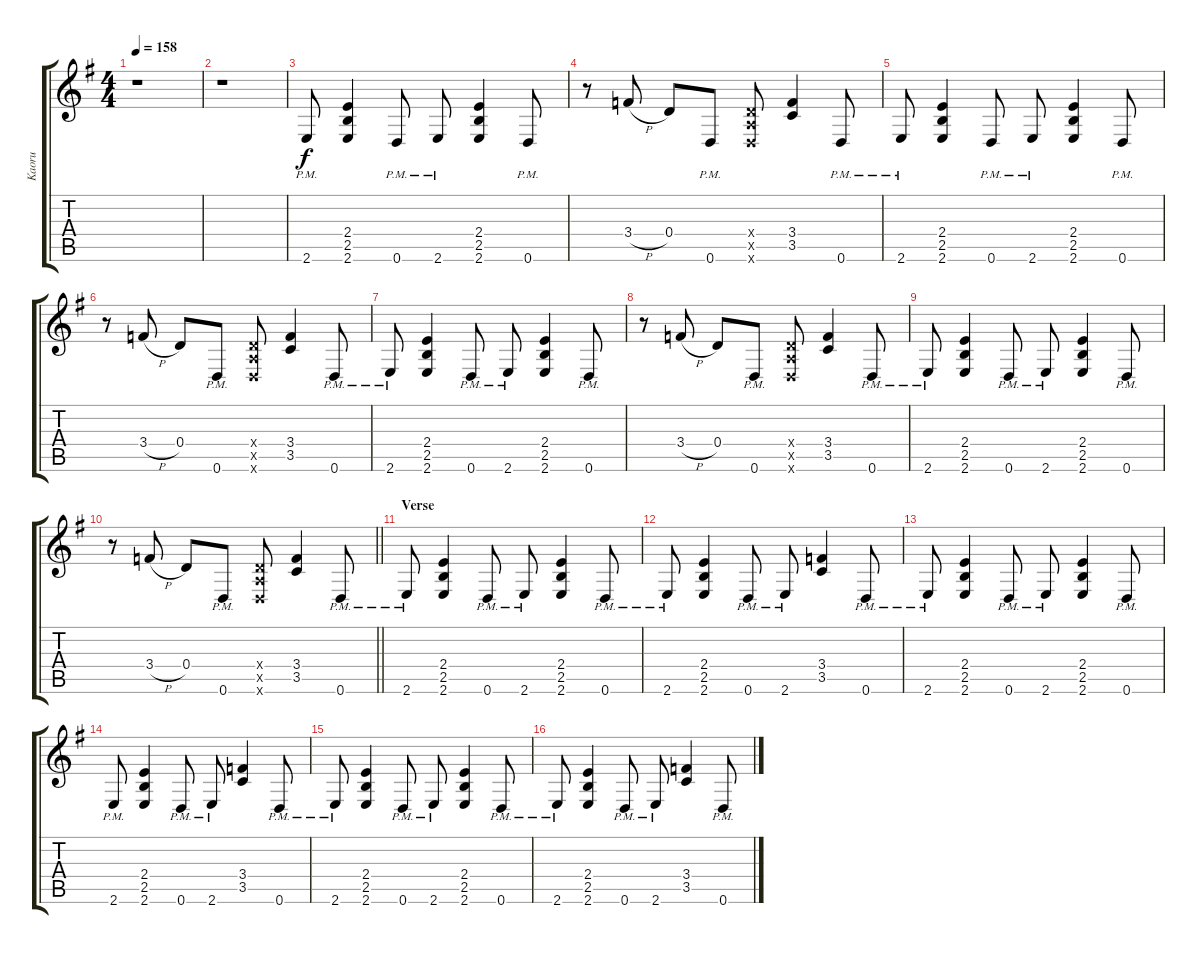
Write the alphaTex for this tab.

\track ("Kaoru" "Kaoru") {instrument distortionguitar}
\staff {score tabs}
\tuning (E4 B3 G3 D3 A2 D2) {hide}
\ts (4 4)
\tempo 158
\clef g2
\ks g
r.1{dy f} |
r.1 |
2.6{pm}.8 (2.4 2.5 2.6).4 0.6{pm}.8 2.6{pm}.8 (2.4 2.5 2.6).4 0.6{pm}.8 |
r.8 3.4{h}.8 0.4.8 0.6{pm}.8 (0.4{x} 0.5{x} 0.6{x}).8 (3.4 3.5).4 0.6{pm}.8 |
2.6{pm}.8 (2.4 2.5 2.6).4 0.6{pm}.8 2.6{pm}.8 (2.4 2.5 2.6).4 0.6{pm}.8 |
r.8 3.4{h}.8 0.4.8 0.6{pm}.8 (0.4{x} 0.5{x} 0.6{x}).8 (3.4 3.5).4 0.6{pm}.8 |
2.6{pm}.8 (2.4 2.5 2.6).4 0.6{pm}.8 2.6{pm}.8 (2.4 2.5 2.6).4 0.6{pm}.8 |
r.8 3.4{h}.8 0.4.8 0.6{pm}.8 (0.4{x} 0.5{x} 0.6{x}).8 (3.4 3.5).4 0.6{pm}.8 |
2.6{pm}.8 (2.4 2.5 2.6).4 0.6{pm}.8 2.6{pm}.8 (2.4 2.5 2.6).4 0.6{pm}.8 |
\barLineRight lightlight
r.8 3.4{h}.8 0.4.8 0.6{pm}.8 (0.4{x} 0.5{x} 0.6{x}).8 (3.4 3.5).4 0.6{pm}.8 |
\section ("" "Verse ")
2.6{pm}.8 (2.4 2.5 2.6).4 0.6{pm}.8 2.6{pm}.8 (2.4 2.5 2.6).4 0.6{pm}.8 |
2.6{pm}.8 (2.4 2.5 2.6).4 0.6{pm}.8 2.6{pm}.8 (3.4 3.5).4 0.6{pm}.8 |
2.6{pm}.8 (2.4 2.5 2.6).4 0.6{pm}.8 2.6{pm}.8 (2.4 2.5 2.6).4 0.6{pm}.8 |
2.6{pm}.8 (2.4 2.5 2.6).4 0.6{pm}.8 2.6{pm}.8 (3.4 3.5).4 0.6{pm}.8 |
2.6{pm}.8 (2.4 2.5 2.6).4 0.6{pm}.8 2.6{pm}.8 (2.4 2.5 2.6).4 0.6{pm}.8 |
2.6{pm}.8 (2.4 2.5 2.6).4 0.6{pm}.8 2.6{pm}.8 (3.4 3.5).4 0.6{pm}.8
